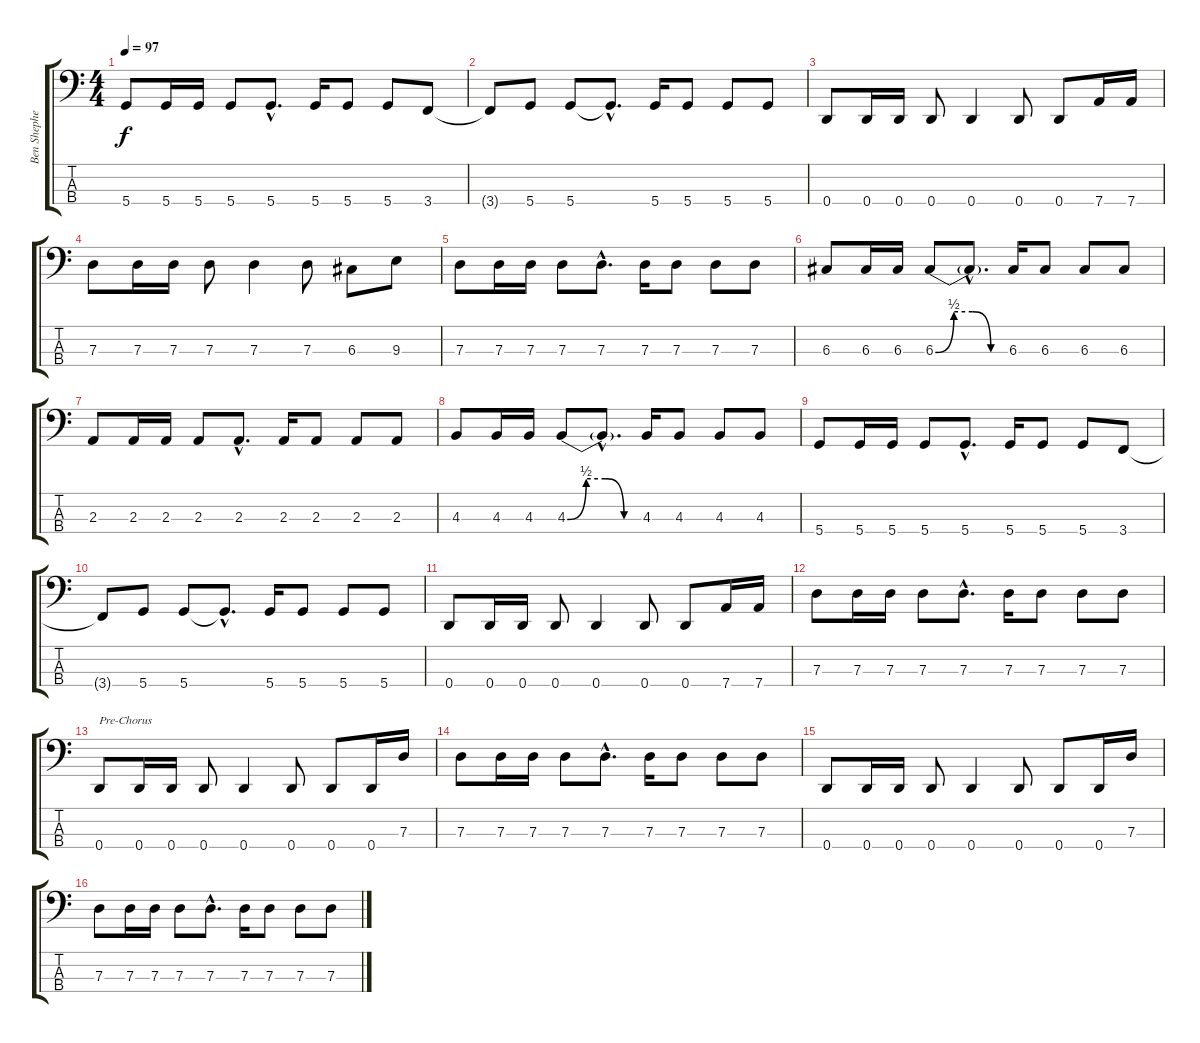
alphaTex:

\track ("Ben Shepherd" "Ben Shephe") {instrument electricbassfinger}
\staff {score tabs}
\tuning (G2 D2 G1 D1) {hide}
\ts (4 4)
\tempo 97
\clef f4
\ks c
5.4.8{dy f} 5.4.16 5.4.16 5.4.8 5.4{hac}.8{d} 5.4.16 5.4.8 5.4.8 3.4.8 |
3.4{t}.8 5.4.8 5.4.8 5.4{hac t}.8{d} 5.4.16 5.4.8 5.4.8 5.4.8 |
0.4.8 0.4.16 0.4.16 0.4.8 0.4.4 0.4.8 0.4.8 7.4.16 7.4.16 |
7.3.8 7.3.16 7.3.16 7.3.8 7.3.4 7.3.8 6.3.8 9.3.8 |
7.3.8 7.3.16 7.3.16 7.3.8 7.3{hac}.8{d} 7.3.16 7.3.8 7.3.8 7.3.8 |
6.3.8 6.3.16 6.3.16 6.3{be (custom 0 0 15 2 30 2 45 0 60 0)}.8 6.3{hac t}.8{d} 6.3.16 6.3.8 6.3.8 6.3.8 |
2.3.8 2.3.16 2.3.16 2.3.8 2.3{hac}.8{d} 2.3.16 2.3.8 2.3.8 2.3.8 |
4.3.8 4.3.16 4.3.16 4.3{be (custom 0 0 15 2 30 2 45 0 60 0)}.8 4.3{hac t}.8{d} 4.3.16 4.3.8 4.3.8 4.3.8 |
5.4.8 5.4.16 5.4.16 5.4.8 5.4{hac}.8{d} 5.4.16 5.4.8 5.4.8 3.4.8 |
3.4{t}.8 5.4.8 5.4.8 5.4{hac t}.8{d} 5.4.16 5.4.8 5.4.8 5.4.8 |
0.4.8 0.4.16 0.4.16 0.4.8 0.4.4 0.4.8 0.4.8 7.4.16 7.4.16 |
7.3.8 7.3.16 7.3.16 7.3.8 7.3{hac}.8{d} 7.3.16 7.3.8 7.3.8 7.3.8 |
0.4.8{txt "Pre-Chorus"} 0.4.16 0.4.16 0.4.8 0.4.4 0.4.8 0.4.8 0.4.16 7.3.16 |
7.3.8 7.3.16 7.3.16 7.3.8 7.3{hac}.8{d} 7.3.16 7.3.8 7.3.8 7.3.8 |
0.4.8 0.4.16 0.4.16 0.4.8 0.4.4 0.4.8 0.4.8 0.4.16 7.3.16 |
7.3.8 7.3.16 7.3.16 7.3.8 7.3{hac}.8{d} 7.3.16 7.3.8 7.3.8 7.3.8
